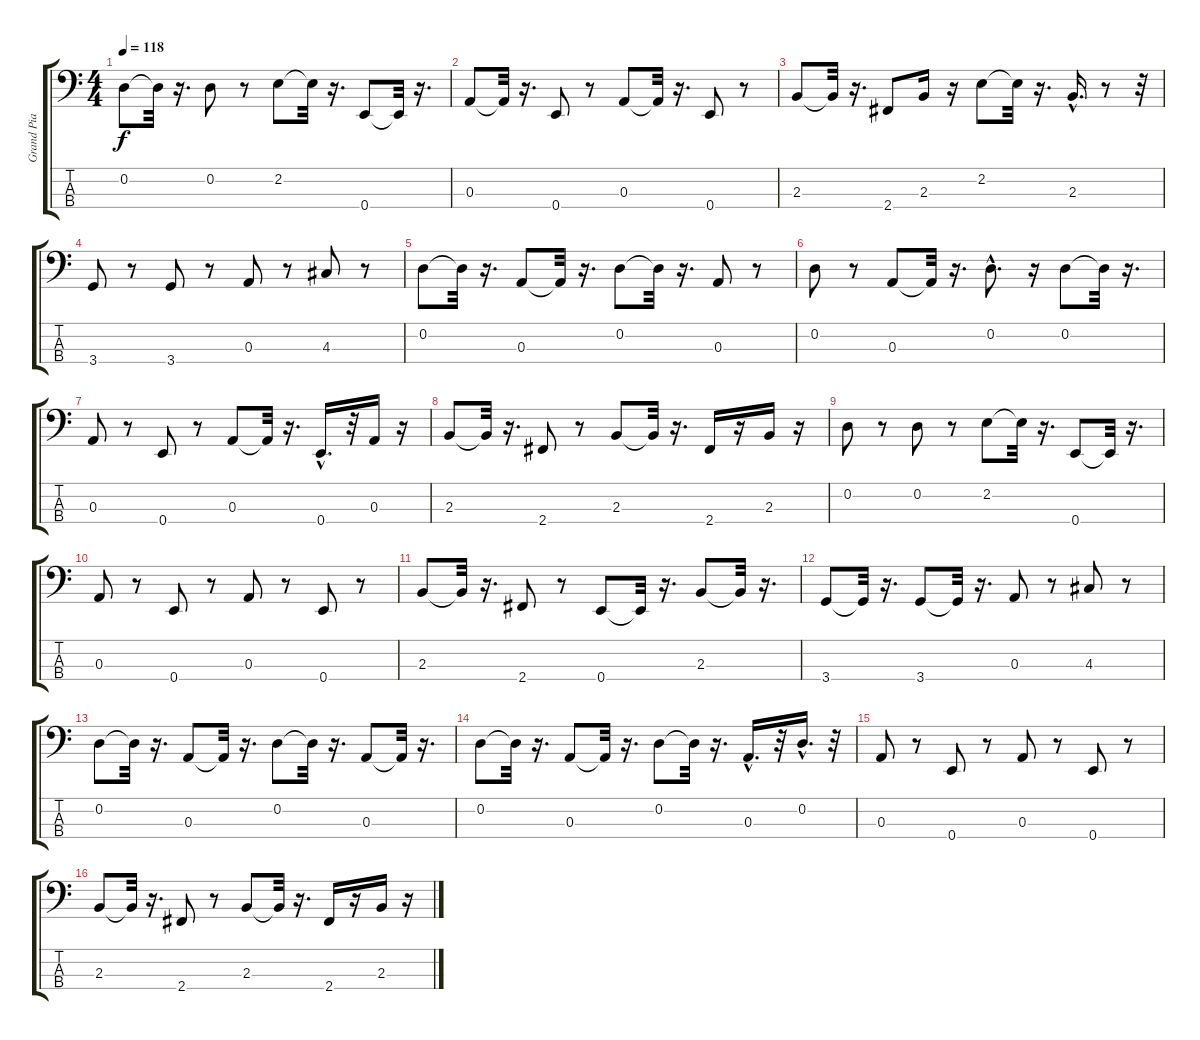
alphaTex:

\track (" Grand Piano*merged" " Grand Pia") {instrument acousticbass}
\staff {score tabs}
\tuning (G2 D2 A1 E1) {hide}
\ts (4 4)
\tempo 118
\clef f4
\ks c
0.2.8{dy f} 0.2{t}.32 r.16{d} 0.2.8 r.8 2.2.8 2.2{t}.32 r.16{d} 0.4.8 0.4{t}.32 r.16{d} |
0.3.8 0.3{t}.32 r.16{d} 0.4.8 r.8 0.3.8 0.3{t}.32 r.16{d} 0.4.8 r.8 |
2.3.8 2.3{t}.32 r.16{d} 2.4.8 2.3.16 r.16 2.2.8 2.2{t}.32 r.16{d} 2.3{hac}.16{d} r.8 r.32 |
3.4.8 r.8 3.4.8 r.8 0.3.8 r.8 4.3.8 r.8 |
0.2.8 0.2{t}.32 r.16{d} 0.3.8 0.3{t}.32 r.16{d} 0.2.8 0.2{t}.32 r.16{d} 0.3.8 r.8 |
0.2.8 r.8 0.3.8 0.3{t}.32 r.16{d} 0.2{hac}.8{d} r.16 0.2.8 0.2{t}.32 r.16{d} |
0.3.8 r.8 0.4.8 r.8 0.3.8 0.3{t}.32 r.16{d} 0.4{hac}.16{d} r.32 0.3.16 r.16 |
2.3.8 2.3{t}.32 r.16{d} 2.4.8 r.8 2.3.8 2.3{t}.32 r.16{d} 2.4.16 r.16 2.3.16 r.16 |
0.2.8 r.8 0.2.8 r.8 2.2.8 2.2{t}.32 r.16{d} 0.4.8 0.4{t}.32 r.16{d} |
0.3.8 r.8 0.4.8 r.8 0.3.8 r.8 0.4.8 r.8 |
2.3.8 2.3{t}.32 r.16{d} 2.4.8 r.8 0.4.8 0.4{t}.32 r.16{d} 2.3.8 2.3{t}.32 r.16{d} |
3.4.8 3.4{t}.32 r.16{d} 3.4.8 3.4{t}.32 r.16{d} 0.3.8 r.8 4.3.8 r.8 |
0.2.8 0.2{t}.32 r.16{d} 0.3.8 0.3{t}.32 r.16{d} 0.2.8 0.2{t}.32 r.16{d} 0.3.8 0.3{t}.32 r.16{d} |
0.2.8 0.2{t}.32 r.16{d} 0.3.8 0.3{t}.32 r.16{d} 0.2.8 0.2{t}.32 r.16{d} 0.3{hac}.16{d} r.32 0.2{hac}.16{d} r.32 |
0.3.8 r.8 0.4.8 r.8 0.3.8 r.8 0.4.8 r.8 |
2.3.8 2.3{t}.32 r.16{d} 2.4.8 r.8 2.3.8 2.3{t}.32 r.16{d} 2.4.16 r.16 2.3.16 r.16
